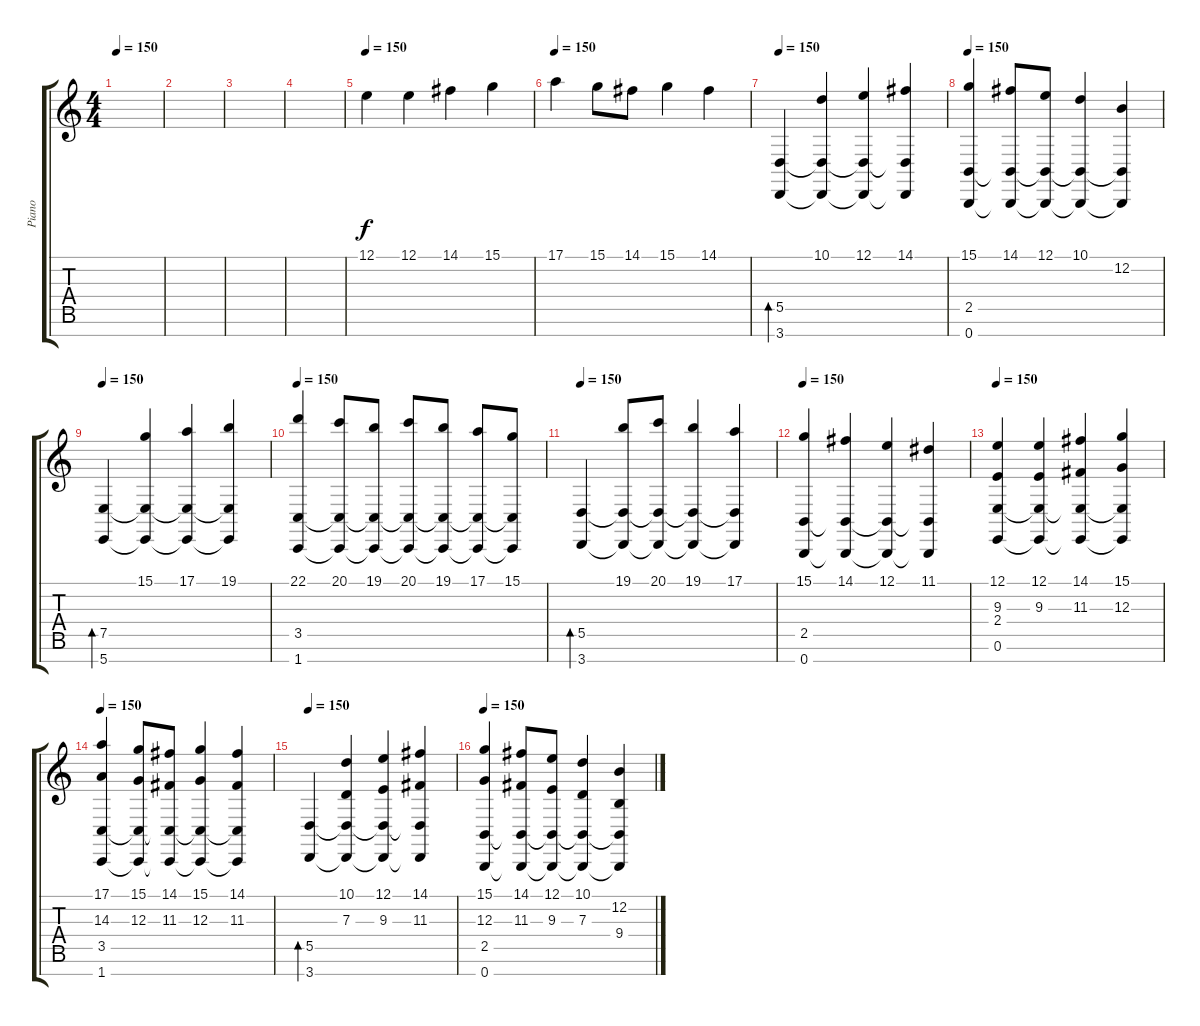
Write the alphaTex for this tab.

\track ("Piano" "Piano") {instrument acousticgrandpiano}
\staff {score tabs}
\tuning (E4 B3 G3 D3 A2 E2 B1) {hide}
\ts (4 4)
\tempo 150
\clef g2
\ks c
|
|
|
|
\tempo 150
12.1.4{volume 11 instrument acousticgrandpiano} 12.1.4 14.1.4 15.1.4 |
\tempo 150
17.1.4 15.1.8 14.1.8 15.1.4 14.1.4 |
\tempo 150
(5.5 3.7).4{bd 240} (10.1 5.5{t} 3.7{t}).4 (12.1 5.5{t} 3.7{t}).4 (14.1 5.5{t} 3.7{t}).4 |
\tempo 150
(15.1 2.5 0.7).4 (14.1 2.5{t} 0.7{t}).8 (12.1 2.5{t} 0.7{t}).8 (10.1 2.5{t} 0.7{t}).4 (12.2 2.5{t} 0.7{t}).4 |
\tempo 150
(7.5 5.7).4{bd 240} (15.1 7.5{t} 5.7{t}).4 (17.1 7.5{t} 5.7{t}).4 (19.1 7.5{t} 5.7{t}).4 |
\tempo 150
(22.1 3.5 1.7).4 (20.1 3.5{t} 1.7{t}).8 (19.1 3.5{t} 1.7{t}).8 (20.1 3.5{t} 1.7{t}).8 (19.1 3.5{t} 1.7{t}).8 (17.1 3.5{t} 1.7{t}).8 (15.1 3.5{t} 1.7{t}).8 |
\tempo 150
(5.5 3.7).4{bd 240} (19.1 5.5{t} 3.7{t}).8 (20.1 5.5{t} 3.7{t}).8 (19.1 5.5{t} 3.7{t}).4 (17.1 5.5{t} 3.7{t}).4 |
\tempo 150
(15.1 2.5 0.7).4 (14.1 2.5{t} 0.7{t}).4 (12.1 2.5{t} 0.7{t}).4 (11.1 2.5{t} 0.7{t}).4 |
\tempo 150
(12.1 9.3 2.4 0.6).4 (12.1 9.3 2.4{t} 0.6{t}).4 (14.1 11.3 2.4{t} 0.6{t}).4 (15.1 12.3 2.4{t} 0.6{t}).4 |
\tempo 150
(17.1 14.3 3.5 1.7).4 (15.1 12.3 3.5{t} 1.7{t}).8 (14.1 11.3 3.5{t} 1.7{t}).8 (15.1 12.3 3.5{t} 1.7{t}).4 (14.1 11.3 3.5{t} 1.7{t}).4 |
\tempo 150
(5.5 3.7).4{bd 240} (10.1 7.3 5.5{t} 3.7{t}).4 (12.1 9.3 5.5{t} 3.7{t}).4 (14.1 11.3 5.5{t} 3.7{t}).4 |
\tempo 150
(15.1 12.3 2.5 0.7).4 (14.1 11.3 2.5{t} 0.7{t}).8 (12.1 9.3 2.5{t} 0.7{t}).8 (10.1 7.3 2.5{t} 0.7{t}).4 (12.2 9.4 2.5{t} 0.7{t}).4
